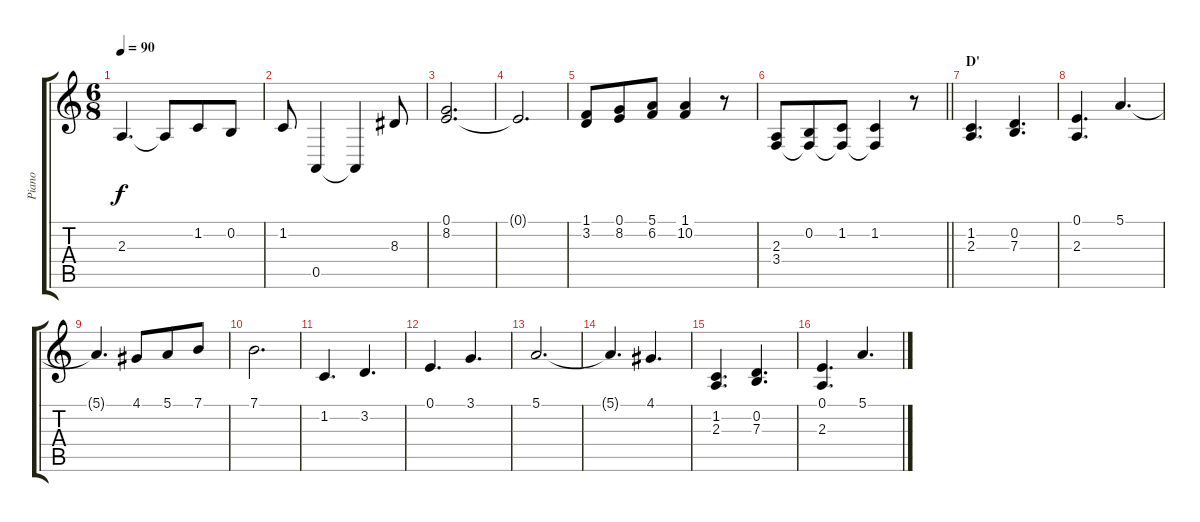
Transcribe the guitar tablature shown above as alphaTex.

\track ("Piano" "Piano") {instrument acousticgrandpiano}
\staff {score tabs}
\tuning (E4 B3 G3 D3 A2 E2) {hide}
\ts (6 8)
\tempo 90
\clef g2
\ks c
2.3.4{d dy f} 2.3{t}.8 1.2.8 0.2.8 |
1.2.8 0.5.4 0.5{t}.4 8.3.8 |
(0.1 8.2).2{d} |
0.1{t}.2{d} |
(1.1 3.2).8 (0.1 8.2).8 (5.1 6.2).8 (1.1 10.2).4 r.8 |
\barLineRight lightlight
(2.3 3.4).8 (0.2 3.4{t}).8 (1.2 3.4{t}).8 (1.2 3.4{t}).4 r.8 |
\section ("" "D'")
(1.2 2.3).4{d} (0.2 7.3).4{d} |
(0.1 2.3).4{d} 5.1.4{d} |
5.1{t}.4{d} 4.1.8 5.1.8 7.1.8 |
7.1.2{d} |
1.2.4{d} 3.2.4{d} |
0.1.4{d} 3.1.4{d} |
5.1.2{d} |
5.1{t}.4{d} 4.1.4{d} |
(1.2 2.3).4{d} (0.2 7.3).4{d} |
(0.1 2.3).4{d} 5.1.4{d}
